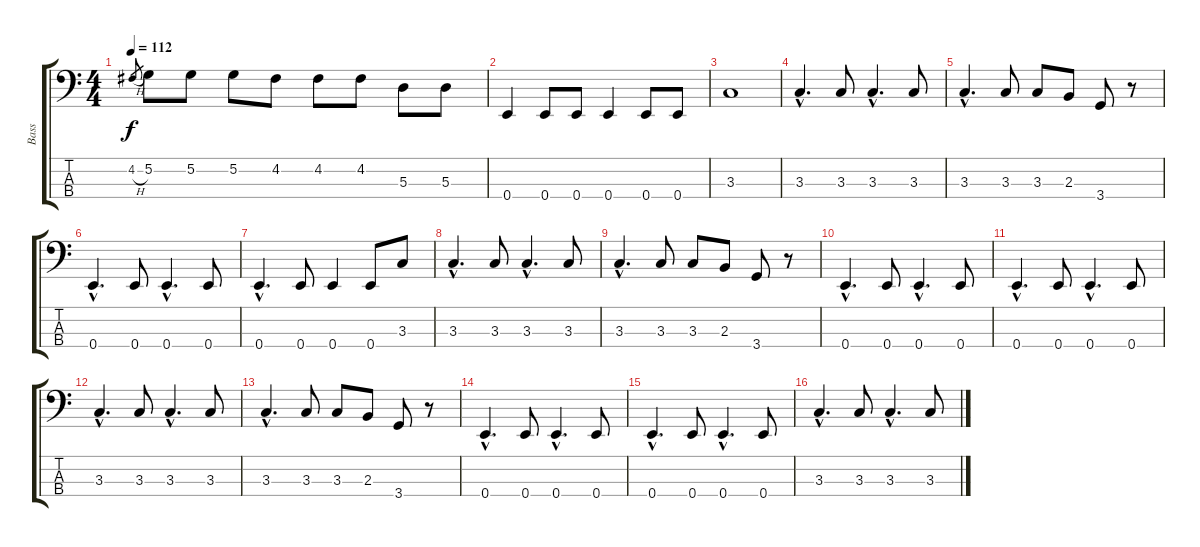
\track ("Bass" "Bass") {instrument fretlessbass}
\staff {score tabs}
\tuning (G2 D2 A1 E1) {hide}
\ts (4 4)
\tempo 112
\clef f4
\ks c
4.2{h}.8{gr dy f} 5.2.8 5.2.8 5.2.8 4.2.8 4.2.8 4.2.8 5.3.8 5.3.8 |
0.4.4 0.4.8 0.4.8 0.4.4 0.4.8 0.4.8 |
3.3.1 |
3.3{hac}.4{d} 3.3.8 3.3{hac}.4{d} 3.3.8 |
3.3{hac}.4{d} 3.3.8 3.3.8 2.3.8 3.4.8 r.8 |
0.4{hac}.4{d} 0.4.8 0.4{hac}.4{d} 0.4.8 |
0.4{hac}.4{d} 0.4.8 0.4.4 0.4.8 3.3.8 |
3.3{hac}.4{d} 3.3.8 3.3{hac}.4{d} 3.3.8 |
3.3{hac}.4{d} 3.3.8 3.3.8 2.3.8 3.4.8 r.8 |
0.4{hac}.4{d} 0.4.8 0.4{hac}.4{d} 0.4.8 |
0.4{hac}.4{d} 0.4.8 0.4{hac}.4{d} 0.4.8 |
3.3{hac}.4{d} 3.3.8 3.3{hac}.4{d} 3.3.8 |
3.3{hac}.4{d} 3.3.8 3.3.8 2.3.8 3.4.8 r.8 |
0.4{hac}.4{d} 0.4.8 0.4{hac}.4{d} 0.4.8 |
0.4{hac}.4{d} 0.4.8 0.4{hac}.4{d} 0.4.8 |
3.3{hac}.4{d} 3.3.8 3.3{hac}.4{d} 3.3.8
